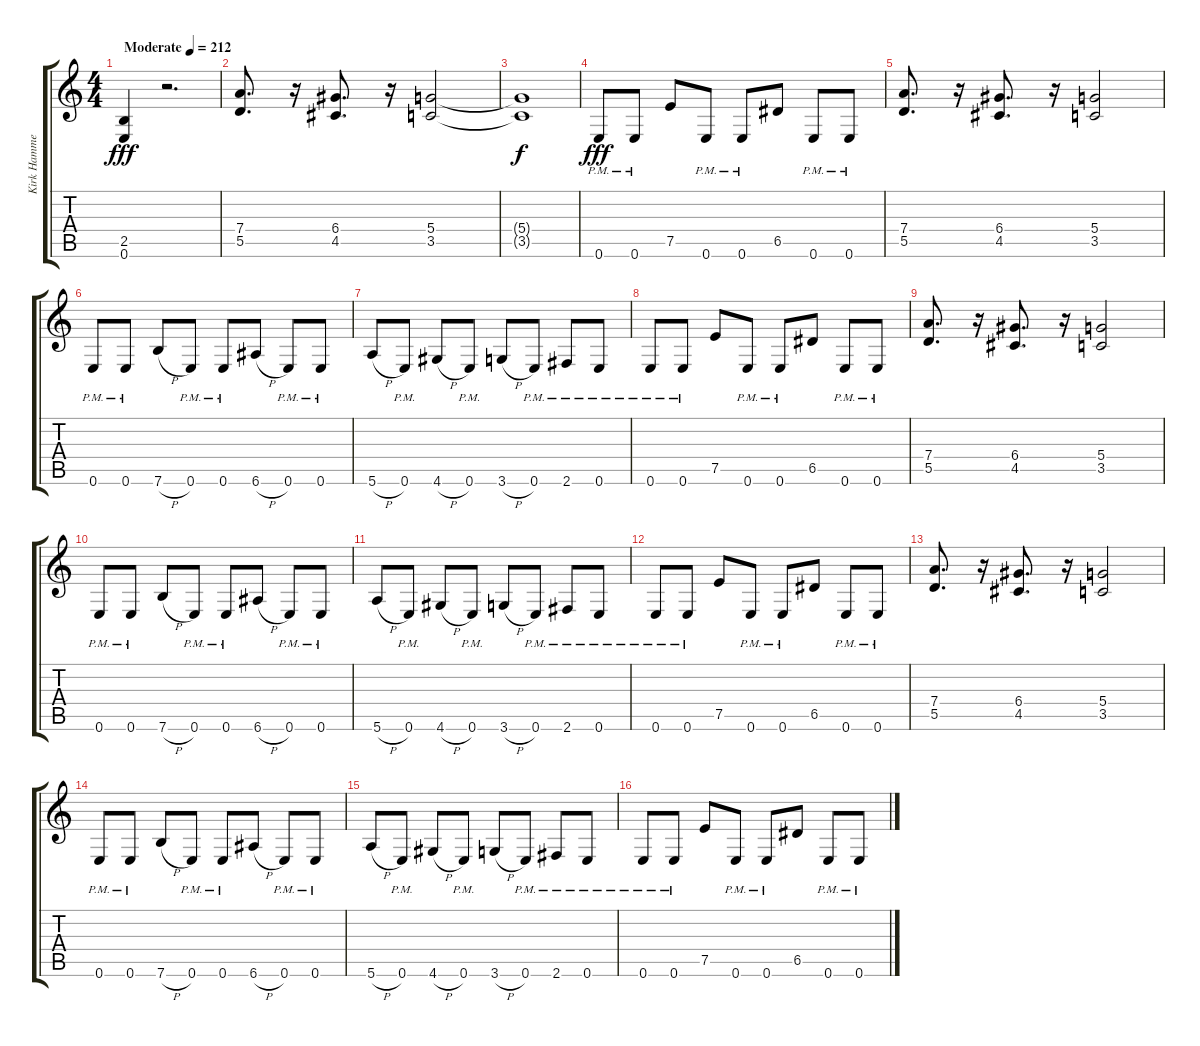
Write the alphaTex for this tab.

\track ("Kirk Hammet" "Kirk Hamme") {instrument distortionguitar}
\staff {score tabs}
\tuning (E4 B3 G3 D3 A2 E2) {hide}
\ts (4 4)
\tempo (212 "Moderate")
\clef g2
\ks c
(2.5 0.6).4{dy fff instrument distortionguitar} r.2{d} |
(7.4 5.5).8{d} r.16 (6.4 4.5).8{d} r.16 (5.4 3.5).2 |
(5.4{t} 3.5{t}).1{dy f} |
0.6{pm}.8{dy fff} 0.6{pm}.8 7.5.8 0.6{pm}.8 0.6{pm}.8 6.5.8 0.6{pm}.8 0.6{pm}.8 |
(7.4 5.5).8{d} r.16 (6.4 4.5).8{d} r.16 (5.4 3.5).2 |
0.6{pm}.8 0.6{pm}.8 7.6{h}.8 0.6{pm}.8 0.6{pm}.8 6.6{h}.8 0.6{pm}.8 0.6{pm}.8 |
5.6{h}.8 0.6{pm}.8 4.6{h}.8 0.6{pm}.8 3.6{h}.8 0.6{pm}.8 2.6{pm}.8 0.6{pm}.8 |
0.6{pm}.8 0.6{pm}.8 7.5.8 0.6{pm}.8 0.6{pm}.8 6.5.8 0.6{pm}.8 0.6{pm}.8 |
(7.4 5.5).8{d} r.16 (6.4 4.5).8{d} r.16 (5.4 3.5).2 |
0.6{pm}.8 0.6{pm}.8 7.6{h}.8 0.6{pm}.8 0.6{pm}.8 6.6{h}.8 0.6{pm}.8 0.6{pm}.8 |
5.6{h}.8 0.6{pm}.8 4.6{h}.8 0.6{pm}.8 3.6{h}.8 0.6{pm}.8 2.6{pm}.8 0.6{pm}.8 |
0.6{pm}.8 0.6{pm}.8 7.5.8 0.6{pm}.8 0.6{pm}.8 6.5.8 0.6{pm}.8 0.6{pm}.8 |
(7.4 5.5).8{d} r.16 (6.4 4.5).8{d} r.16 (5.4 3.5).2 |
0.6{pm}.8 0.6{pm}.8 7.6{h}.8 0.6{pm}.8 0.6{pm}.8 6.6{h}.8 0.6{pm}.8 0.6{pm}.8 |
5.6{h}.8 0.6{pm}.8 4.6{h}.8 0.6{pm}.8 3.6{h}.8 0.6{pm}.8 2.6{pm}.8 0.6{pm}.8 |
0.6{pm}.8 0.6{pm}.8 7.5.8 0.6{pm}.8 0.6{pm}.8 6.5.8 0.6{pm}.8 0.6{pm}.8
